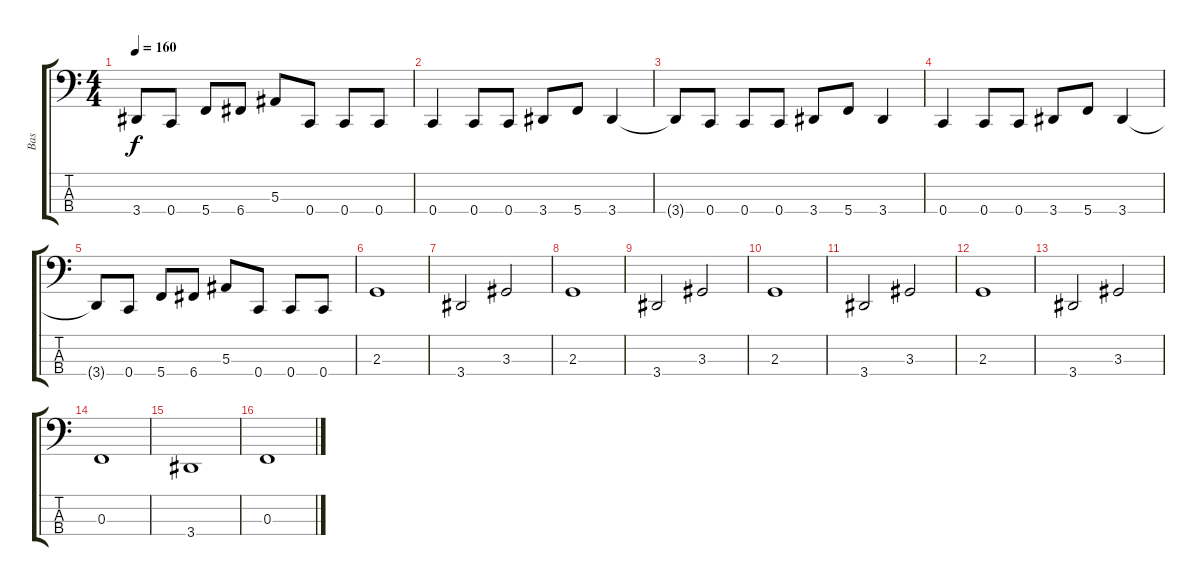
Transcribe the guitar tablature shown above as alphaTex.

\track ("Bas" "Bas") {instrument electricbassfinger}
\staff {score tabs}
\tuning (Eb2 Bb1 F1 C1) {hide}
\ts (4 4)
\tempo 160
\clef f4
\ks c
3.4{t}.8{dy f} 0.4.8 5.4.8 6.4.8 5.3.8 0.4.8 0.4.8 0.4.8 |
0.4.4 0.4.8 0.4.8 3.4.8 5.4.8 3.4.4 |
3.4{t}.8 0.4.8 0.4.8 0.4.8 3.4.8 5.4.8 3.4.4 |
0.4.4 0.4.8 0.4.8 3.4.8 5.4.8 3.4.4 |
3.4{t}.8 0.4.8 5.4.8 6.4.8 5.3.8 0.4.8 0.4.8 0.4.8 |
2.3.1 |
3.4.2 3.3.2 |
2.3.1 |
3.4.2 3.3.2 |
2.3.1 |
3.4.2 3.3.2 |
2.3.1 |
3.4.2 3.3.2 |
0.3.1 |
3.4.1 |
0.3.1
